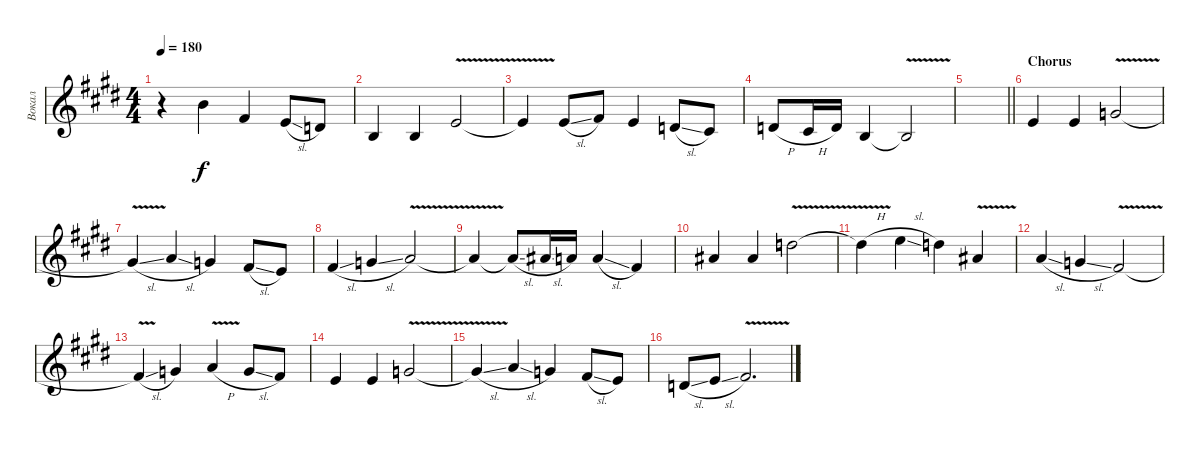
\track ("Вокал" "Вокал") {instrument trumpet}
\staff {score}
\tuning (E4 B3 G3 D3 A2 E2) {hide}
\ts (4 4)
\tempo 180
\clef g2
\ks c#minor
r.4{dy f} 7.1.4 7.2.4 5.2{sl}.8 3.2.8 |
0.2.4 0.2.4 5.2{v}.2 |
5.2{t}.4 5.2{sl}.8 7.2.8 5.2.4 3.2{sl}.8 2.2.8 |
3.2{h}.8 2.2{h}.16 3.2.16 0.2.4 0.2{v t}.2 |
\barLineRight lightlight
|
\section ("" "Chorus")
5.2.4 5.2.4 3.1{v}.2 |
3.1{sl t}.4 5.1{sl}.4 3.1.4 2.1{sl}.8 0.1.8 |
2.1{sl}.4 3.1{sl}.4 5.1{v}.2 |
5.1{t}.4 5.1{sl t}.8 6.1{sl}.16 5.1.16 5.1{sl}.4 2.1.4 |
6.1.4 6.1.4 10.1{v}.2 |
10.1{h t}.4 12.1{sl}.4 10.1.4 6.1{v}.4 |
5.1{sl}.4 3.1{sl}.4 2.1{v}.2 |
2.1{sl t}.4 3.1.4 5.1{v h}.4 3.1{sl}.8 2.1.8 |
5.2.4 5.2.4 3.1{v}.2 |
3.1{sl t}.4 5.1{sl}.4 3.1.4 2.1{sl}.8 0.1.8 |
3.2{sl}.8 5.2{sl}.8 7.2{v}.2{d}
